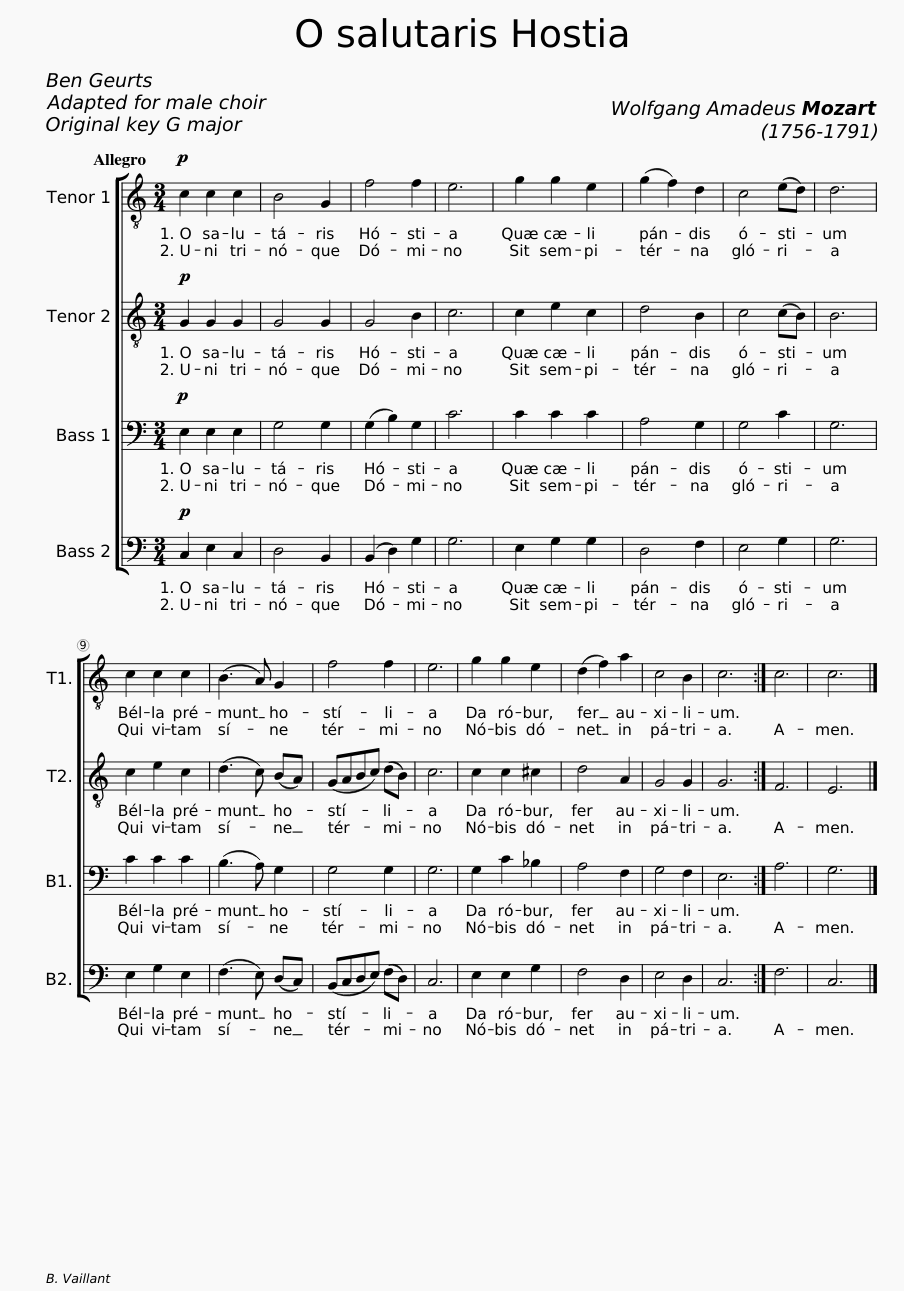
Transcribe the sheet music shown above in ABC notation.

X:1
%%score [ 1 2 3 4 ]
L:1/8
Q:1/4=96
M:3/4
I:linebreak $
K:C
V:1 treble-8
V:2 treble-8
V:3 bass
V:4 bass
V:1
!p! c2 c2 c2 | B4 G2 | f4 f2 | e6 | g2 g2 e2 | %5
 (g2 f2) d2 | c4 (ed) | d6 |$ c2 c2 c2 | (B3 A) G2 | %10
 f4 f2 | e6 | g2 g2 e2 | (d2 f2) a2 | c4 B2 | %15
 c6 :| c6 | c6 |] %18
V:2
!p! G2 G2 G2 | G4 G2 | G4 B2 | c6 | c2 e2 c2 | %5
 d4 B2 | c4 (cB) | B6 |$ c2 e2 c2 | (d3 c) (BA) | %10
 (GABc) (dB) | c6 | c2 c2 ^c2 | d4 A2 | G4 G2 | %15
 G6 :| F6 | E6 |] %18
V:3
!p! E,2 E,2 E,2 | G,4 G,2 | (G,2 B,2) G,2 | C6 | C2 C2 C2 | %5
 A,4 G,2 | G,4 C2 | G,6 |$ C2 C2 C2 | (B,3 A,) G,2 | %10
 G,4 G,2 | G,6 | G,2 C2 _B,2 | A,4 F,2 | G,4 F,2 | %15
 E,6 :| A,6 | G,6 |] %18
V:4
!p! C,2 E,2 C,2 | D,4 B,,2 | (B,,2 D,2) G,2 | G,6 | E,2 G,2 G,2 | %5
 D,4 F,2 | E,4 G,2 | G,6 |$ E,2 G,2 E,2 | (F,3 E,) (D,C,) | %10
 (B,,C,D,E,) (F,D,) | C,6 | E,2 E,2 G,2 | F,4 D,2 | E,4 D,2 | %15
 C,6 :| F,6 | C,6 |] %18
